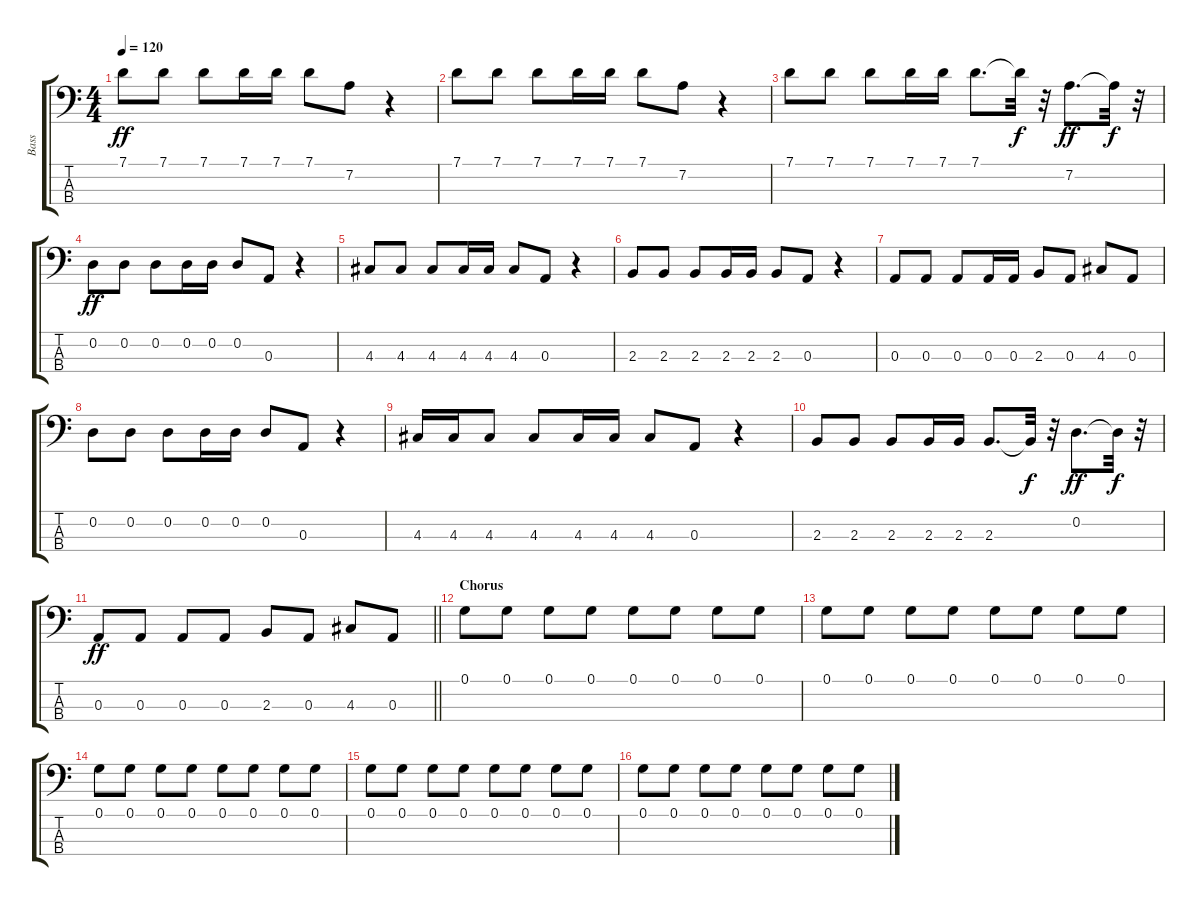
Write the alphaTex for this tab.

\track ("Bass" "Bass") {instrument electricbassfinger}
\staff {score tabs}
\tuning (G2 D2 A1 E1) {hide}
\ts (4 4)
\tempo 120
\clef f4
\ks c
7.1.8{dy ff} 7.1.8 7.1.8 7.1.16 7.1.16 7.1.8 7.2.8 r.4 |
7.1.8 7.1.8 7.1.8 7.1.16 7.1.16 7.1.8 7.2.8 r.4 |
7.1.8 7.1.8 7.1.8 7.1.16 7.1.16 7.1.8{d} 7.1{t}.32{dy f} r.32 7.2.8{d dy ff} 7.2{t}.32{dy f} r.32 |
0.2.8{dy ff} 0.2.8 0.2.8 0.2.16 0.2.16 0.2.8 0.3.8 r.4 |
4.3.8 4.3.8 4.3.8 4.3.16 4.3.16 4.3.8 0.3.8 r.4 |
2.3.8 2.3.8 2.3.8 2.3.16 2.3.16 2.3.8 0.3.8 r.4 |
0.3.8 0.3.8 0.3.8 0.3.16 0.3.16 2.3.8 0.3.8 4.3.8 0.3.8 |
0.2.8 0.2.8 0.2.8 0.2.16 0.2.16 0.2.8 0.3.8 r.4 |
4.3.16 4.3.16 4.3.8 4.3.8 4.3.16 4.3.16 4.3.8 0.3.8 r.4 |
2.3.8 2.3.8 2.3.8 2.3.16 2.3.16 2.3.8{d} 2.3{t}.32{dy f} r.32 0.2.8{d dy ff} 0.2{t}.32{dy f} r.32 |
\barLineRight lightlight
0.3.8{dy ff} 0.3.8 0.3.8 0.3.8 2.3.8 0.3.8 4.3.8 0.3.8 |
\section ("" "Chorus")
0.1.8 0.1.8 0.1.8 0.1.8 0.1.8 0.1.8 0.1.8 0.1.8 |
0.1.8 0.1.8 0.1.8 0.1.8 0.1.8 0.1.8 0.1.8 0.1.8 |
0.1.8 0.1.8 0.1.8 0.1.8 0.1.8 0.1.8 0.1.8 0.1.8 |
0.1.8 0.1.8 0.1.8 0.1.8 0.1.8 0.1.8 0.1.8 0.1.8 |
0.1.8 0.1.8 0.1.8 0.1.8 0.1.8 0.1.8 0.1.8 0.1.8
